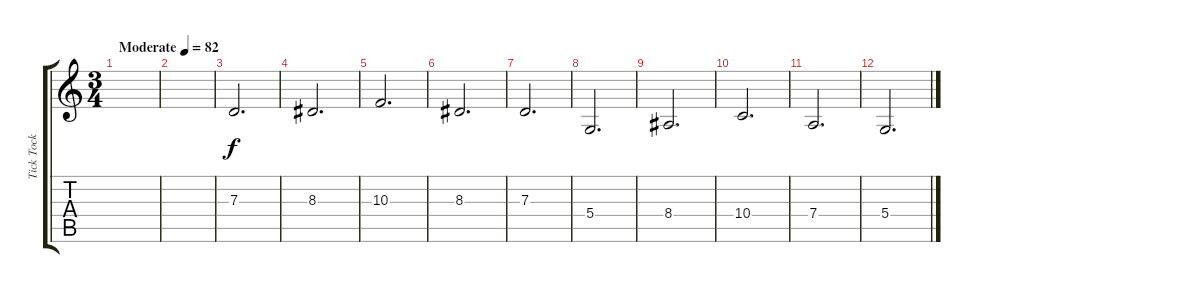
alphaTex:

\track ("Tick Tock 1" "Tick Tock ") {instrument pad1newage}
\staff {score tabs}
\tuning (E4 B3 G3 D3 A2 E2) {hide}
\ts (3 4)
\tempo (82 "Moderate")
\clef g2
\ks c
|
|
7.3.2{d} |
8.3.2{d} |
10.3.2{d} |
8.3.2{d} |
7.3.2{d} |
5.4.2{d} |
8.4.2{d} |
10.4.2{d} |
7.4.2{d} |
5.4.2{d}
